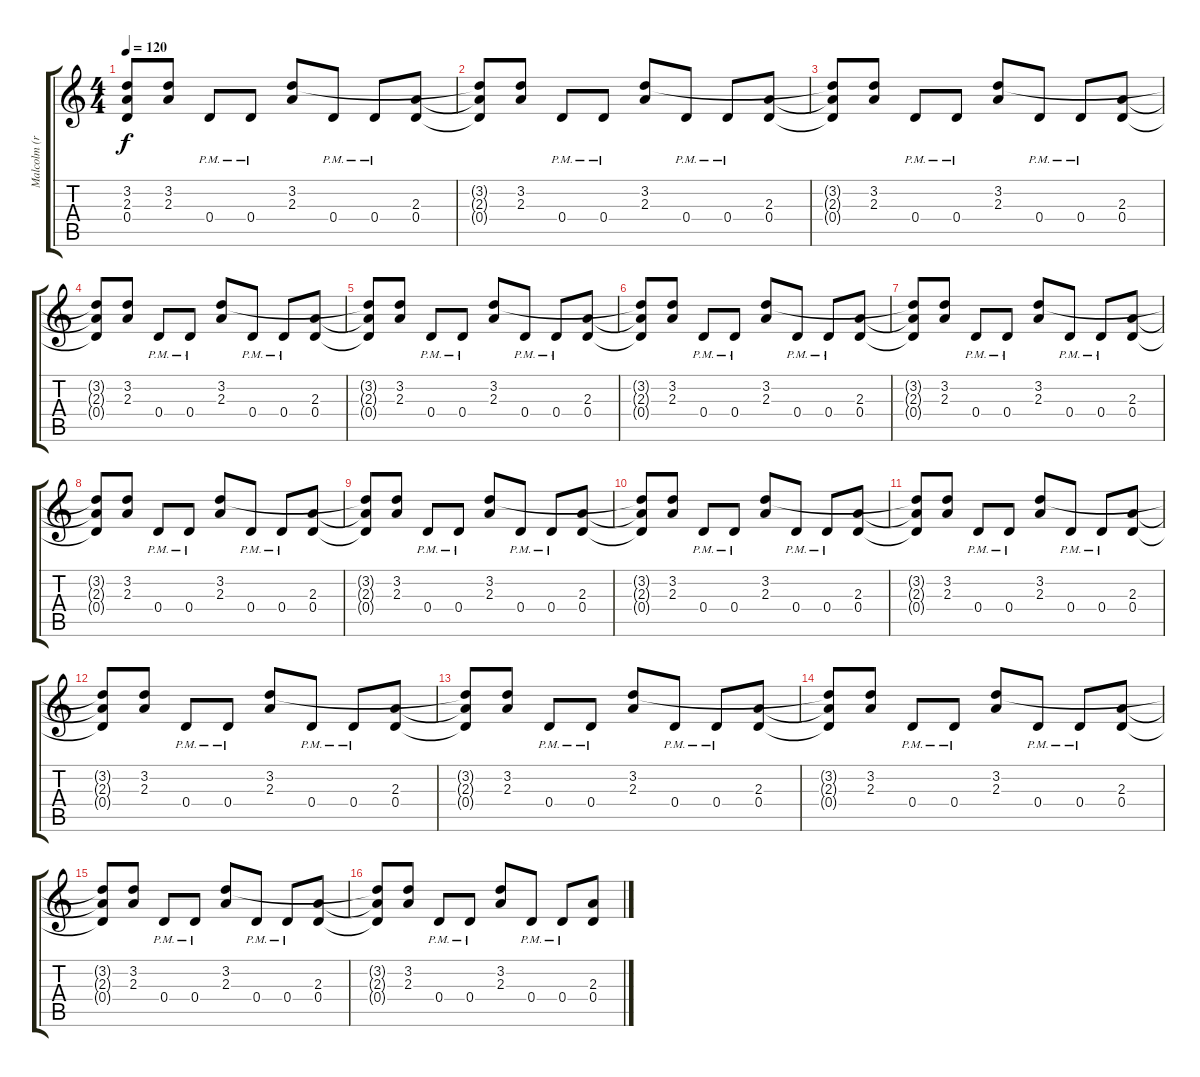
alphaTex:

\track ("Malcolm (rythm)" "Malcolm (r") {instrument electricguitarclean}
\staff {score tabs}
\tuning (E4 B3 G3 D3 A2 E2) {hide}
\ts (4 4)
\tempo 120
\clef g2
\ks c
(3.2{t} 2.3{t} 0.4{t}).8{dy f} (3.2 2.3).8 0.4{pm}.8 0.4{pm}.8 (3.2 2.3).8 0.4{pm}.8 0.4{pm}.8 (2.3 0.4).8 |
(3.2{t} 2.3{t} 0.4{t}).8 (3.2 2.3).8 0.4{pm}.8 0.4{pm}.8 (3.2 2.3).8 0.4{pm}.8 0.4{pm}.8 (2.3 0.4).8 |
(3.2{t} 2.3{t} 0.4{t}).8 (3.2 2.3).8 0.4{pm}.8 0.4{pm}.8 (3.2 2.3).8 0.4{pm}.8 0.4{pm}.8 (2.3 0.4).8 |
(3.2{t} 2.3{t} 0.4{t}).8 (3.2 2.3).8 0.4{pm}.8 0.4{pm}.8 (3.2 2.3).8 0.4{pm}.8 0.4{pm}.8 (2.3 0.4).8 |
(3.2{t} 2.3{t} 0.4{t}).8 (3.2 2.3).8 0.4{pm}.8 0.4{pm}.8 (3.2 2.3).8 0.4{pm}.8 0.4{pm}.8 (2.3 0.4).8 |
(3.2{t} 2.3{t} 0.4{t}).8 (3.2 2.3).8 0.4{pm}.8 0.4{pm}.8 (3.2 2.3).8 0.4{pm}.8 0.4{pm}.8 (2.3 0.4).8 |
(3.2{t} 2.3{t} 0.4{t}).8 (3.2 2.3).8 0.4{pm}.8 0.4{pm}.8 (3.2 2.3).8 0.4{pm}.8 0.4{pm}.8 (2.3 0.4).8 |
(3.2{t} 2.3{t} 0.4{t}).8 (3.2 2.3).8 0.4{pm}.8 0.4{pm}.8 (3.2 2.3).8 0.4{pm}.8 0.4{pm}.8 (2.3 0.4).8 |
(3.2{t} 2.3{t} 0.4{t}).8 (3.2 2.3).8 0.4{pm}.8 0.4{pm}.8 (3.2 2.3).8 0.4{pm}.8 0.4{pm}.8 (2.3 0.4).8 |
(3.2{t} 2.3{t} 0.4{t}).8 (3.2 2.3).8 0.4{pm}.8 0.4{pm}.8 (3.2 2.3).8 0.4{pm}.8 0.4{pm}.8 (2.3 0.4).8 |
(3.2{t} 2.3{t} 0.4{t}).8 (3.2 2.3).8 0.4{pm}.8 0.4{pm}.8 (3.2 2.3).8 0.4{pm}.8 0.4{pm}.8 (2.3 0.4).8 |
(3.2{t} 2.3{t} 0.4{t}).8 (3.2 2.3).8 0.4{pm}.8 0.4{pm}.8 (3.2 2.3).8 0.4{pm}.8 0.4{pm}.8 (2.3 0.4).8 |
(3.2{t} 2.3{t} 0.4{t}).8 (3.2 2.3).8 0.4{pm}.8 0.4{pm}.8 (3.2 2.3).8 0.4{pm}.8 0.4{pm}.8 (2.3 0.4).8 |
(3.2{t} 2.3{t} 0.4{t}).8 (3.2 2.3).8 0.4{pm}.8 0.4{pm}.8 (3.2 2.3).8 0.4{pm}.8 0.4{pm}.8 (2.3 0.4).8 |
(3.2{t} 2.3{t} 0.4{t}).8 (3.2 2.3).8 0.4{pm}.8 0.4{pm}.8 (3.2 2.3).8 0.4{pm}.8 0.4{pm}.8 (2.3 0.4).8 |
(3.2{t} 2.3{t} 0.4{t}).8 (3.2 2.3).8 0.4{pm}.8 0.4{pm}.8 (3.2 2.3).8 0.4{pm}.8 0.4{pm}.8 (2.3 0.4).8
